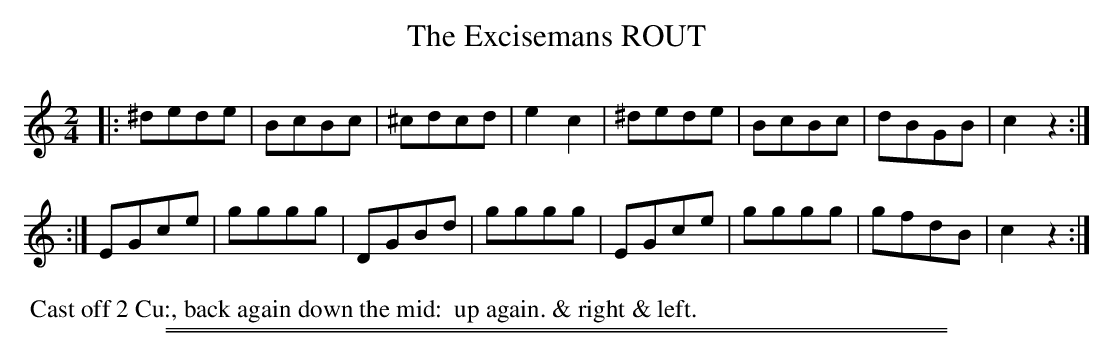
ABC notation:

X:1
T: The Excisemans ROUT
M: 2/4
L: 1/8
K: C
|:\
^dede | BcBc | ^cdcd | e2c2 |\
^dede | BcBc | dBGB | c2z2 :|
:|\
EGce | gggg | DGBd | gggg |\
EGce | gggg | gfdB | c2z2 :|
